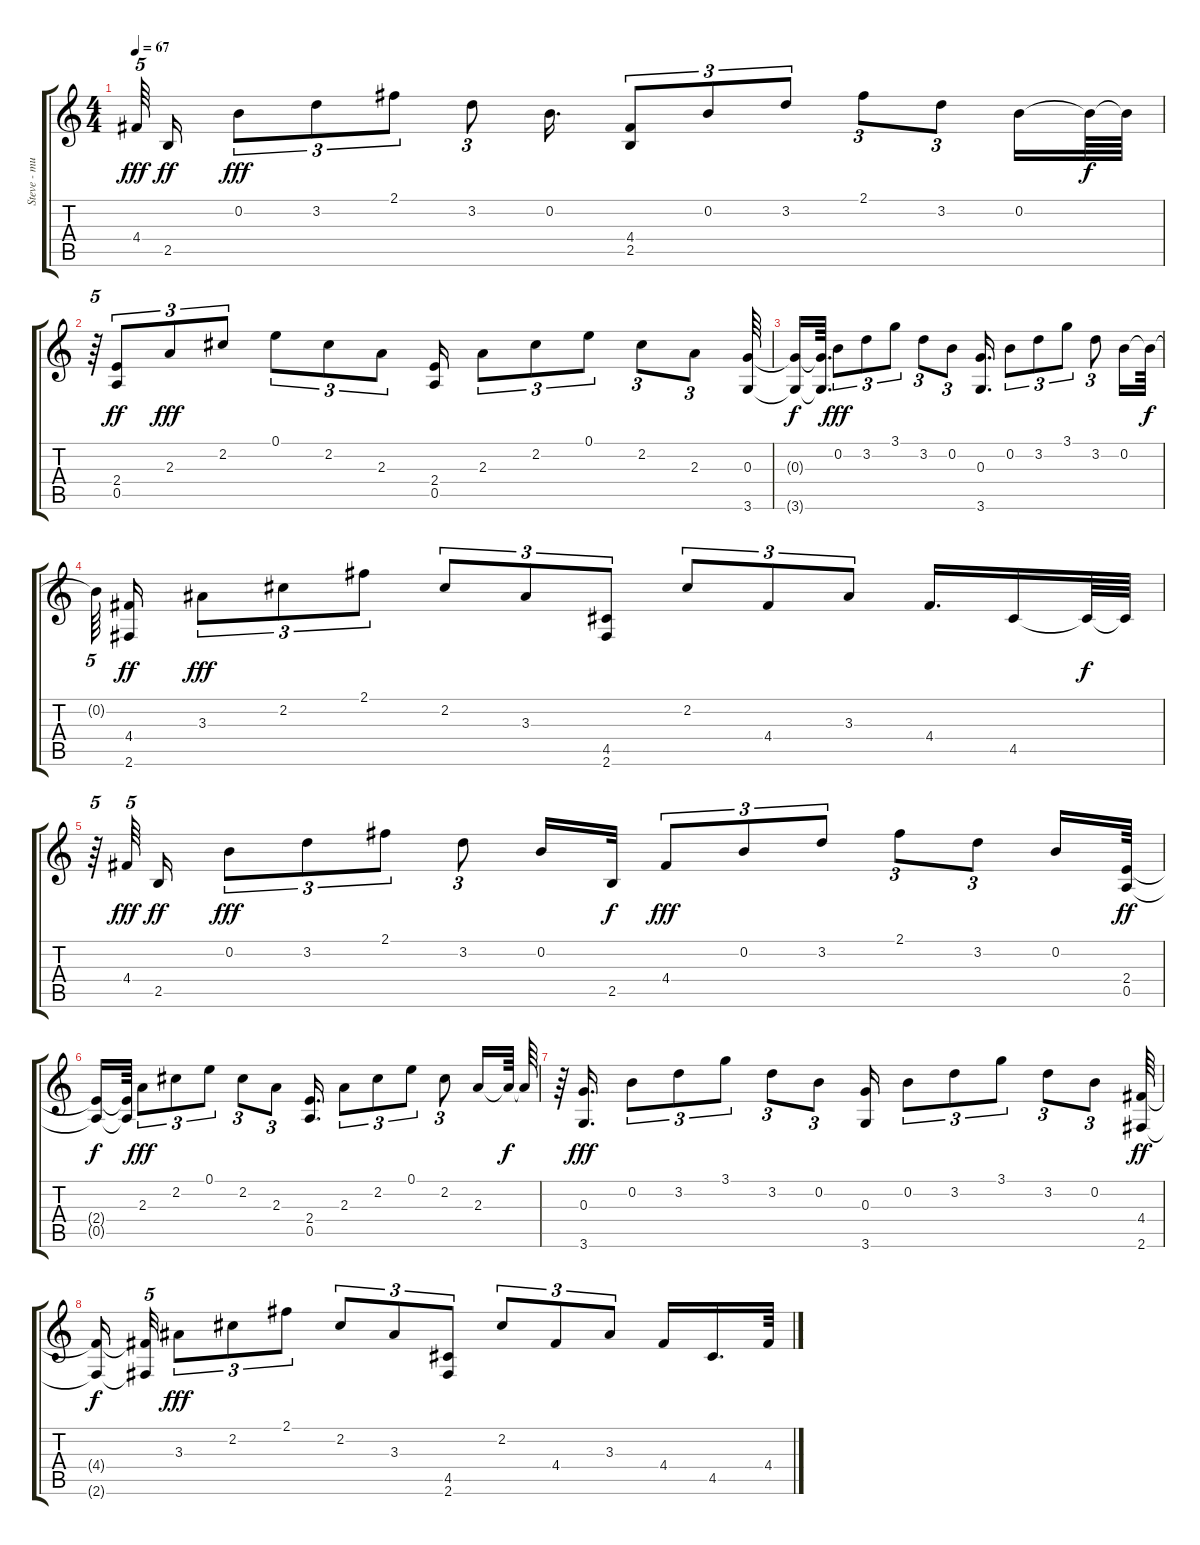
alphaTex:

\track ("Steve - mute/clean guitar" "Steve - mu") {instrument electricbasspick}
\staff {score tabs}
\tuning (E4 B3 G3 D3 A2 E2) {hide}
\ts (4 4)
\tempo 67
\clef g2
\ks c
4.4.64{tu (5 4) dy fff beam splitsecondary} 2.5.16{dy ff} 0.2.8{tu (3 2) dy fff} 3.2.8{tu (3 2)} 2.1.8{tu (3 2)} 3.2.8{tu (3 2)} 0.2.16{d} (4.4 2.5).8{tu (3 2)} 0.2.8{tu (3 2)} 3.2.8{tu (3 2)} 2.1.8{tu (3 2)} 3.2.8{tu (3 2)} 0.2.16 0.2{t}.64{dy f} 0.2{t}.64 |
r.64{tu (5 4)} (2.4 0.5).8{tu (3 2) dy ff} 2.3.8{tu (3 2) dy fff} 2.2.8{tu (3 2)} 0.1.8{tu (3 2)} 2.2.8{tu (3 2)} 2.3.8{tu (3 2)} (2.4 0.5).16 2.3.8{tu (3 2)} 2.2.8{tu (3 2)} 0.1.8{tu (3 2)} 2.2.8{tu (3 2)} 2.3.8{tu (3 2)} (0.3 3.6).64 |
(0.3{t} 3.6{t}).16{dy f} (0.3{t} 3.6{t}).64{d} 0.2.8{tu (3 2) dy fff} 3.2.8{tu (3 2)} 3.1.8{tu (3 2)} 3.2.8{tu (3 2)} 0.2.8{tu (3 2)} (0.3 3.6).16{d} 0.2.8{tu (3 2)} 3.2.8{tu (3 2)} 3.1.8{tu (3 2)} 3.2.8{tu (3 2)} 0.2.16 0.2{t}.64{dy f} |
0.2{t}.64{tu (5 4) beam splitsecondary} (4.4 2.6).16{dy ff} 3.3.8{tu (3 2) dy fff} 2.2.8{tu (3 2)} 2.1.8{tu (3 2)} 2.2.8{tu (3 2)} 3.3.8{tu (3 2)} (4.5 2.6).8{tu (3 2)} 2.2.8{tu (3 2)} 4.4.8{tu (3 2)} 3.3.8{tu (3 2)} 4.4.16{d} 4.5.16 4.5{t}.64{dy f} 4.5{t}.64 |
r.64{tu (5 4)} 4.4.64{tu (5 4) dy fff beam splitsecondary} 2.5.16{dy ff} 0.2.8{tu (3 2) dy fff} 3.2.8{tu (3 2)} 2.1.8{tu (3 2)} 3.2.8{tu (3 2)} 0.2.16 2.5.32{dy f} 4.4.8{tu (3 2) dy fff} 0.2.8{tu (3 2)} 3.2.8{tu (3 2)} 2.1.8{tu (3 2)} 3.2.8{tu (3 2)} 0.2.16 (2.4 0.5).64{dy ff} |
(2.4{t} 0.5{t}).16{dy f} (2.4{t} 0.5{t}).64 2.3.8{tu (3 2) dy fff} 2.2.8{tu (3 2)} 0.1.8{tu (3 2)} 2.2.8{tu (3 2)} 2.3.8{tu (3 2)} (2.4 0.5).16{d} 2.3.8{tu (3 2)} 2.2.8{tu (3 2)} 0.1.8{tu (3 2)} 2.2.8{tu (3 2)} 2.3.16 2.3{t}.64{dy f} 2.3{t}.64 |
r.64 (0.3 3.6).16{d dy fff} 0.2.8{tu (3 2)} 3.2.8{tu (3 2)} 3.1.8{tu (3 2)} 3.2.8{tu (3 2)} 0.2.8{tu (3 2)} (0.3 3.6).16 0.2.8{tu (3 2)} 3.2.8{tu (3 2)} 3.1.8{tu (3 2)} 3.2.8{tu (3 2)} 0.2.8{tu (3 2)} (4.4 2.6).64{dy ff} |
(4.4{t} 2.6{t}).16{dy f beam splitsecondary} (4.4{t} 2.6{t}).32{tu (5 4)} 3.3.8{tu (3 2) dy fff} 2.2.8{tu (3 2)} 2.1.8{tu (3 2)} 2.2.8{tu (3 2)} 3.3.8{tu (3 2)} (4.5 2.6).8{tu (3 2)} 2.2.8{tu (3 2)} 4.4.8{tu (3 2)} 3.3.8{tu (3 2)} 4.4.16 4.5.16{d} 4.4.64
